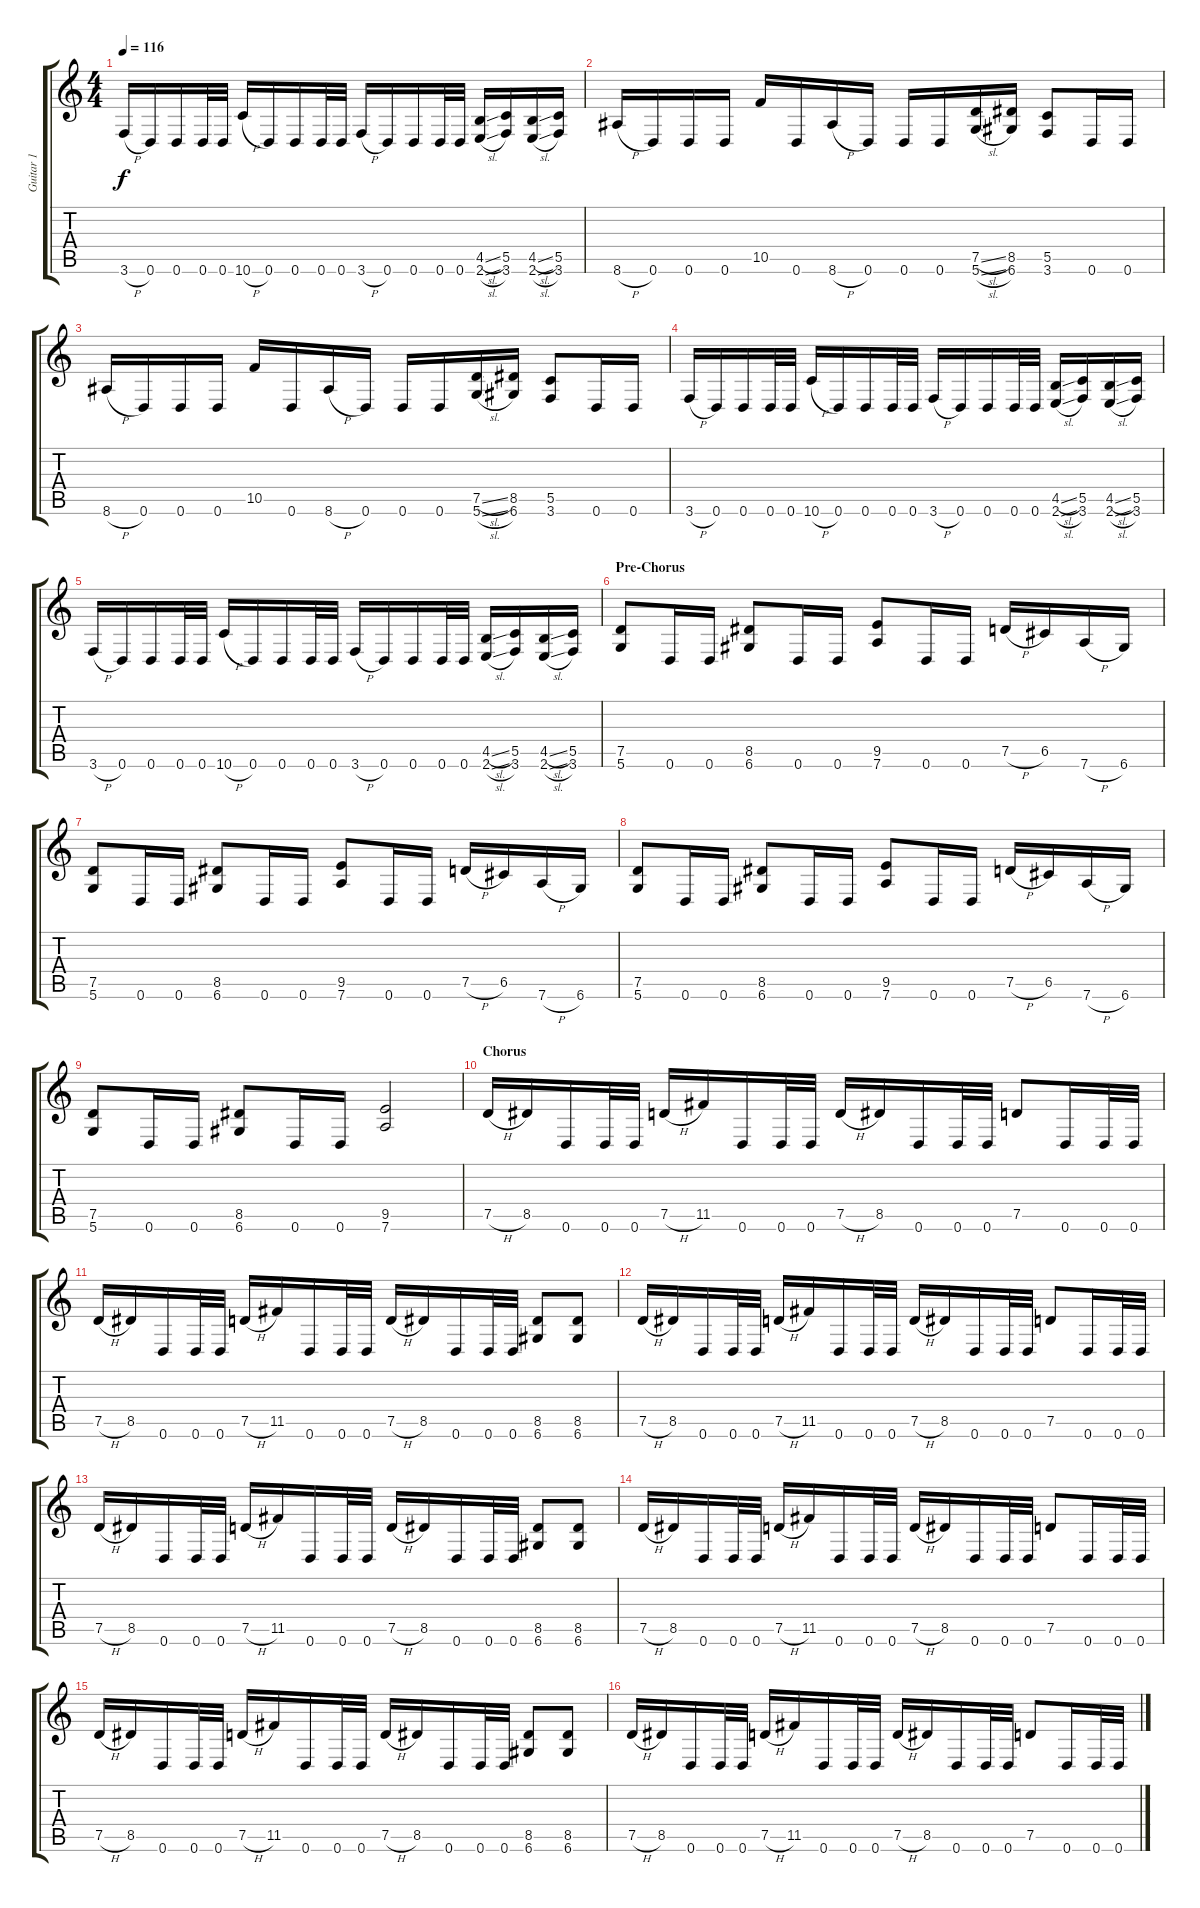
\track ("Guitar 1" "Guitar 1") {instrument distortionguitar}
\staff {score tabs}
\tuning (D4 A3 F3 C3 G2 D2) {hide}
\ts (4 4)
\tempo 116
\clef g2
\ks c
3.6{h}.16{dy f} 0.6.16 0.6.16 0.6.32 0.6.32 10.6{h}.16 0.6.16 0.6.16 0.6.32 0.6.32 3.6{h}.16 0.6.16 0.6.16 0.6.32 0.6.32 (4.5{sl} 2.6{sl}).16 (5.5 3.6).16 (4.5{sl} 2.6{sl}).16 (5.5 3.6).16 |
8.6{h}.16 0.6.16 0.6.16 0.6.16 10.5.16 0.6.16 8.6{h}.16 0.6.16 0.6.16 0.6.16 (7.5{sl} 5.6{sl}).16 (8.5 6.6).16 (5.5 3.6).8 0.6.16 0.6.16 |
8.6{h}.16 0.6.16 0.6.16 0.6.16 10.5.16 0.6.16 8.6{h}.16 0.6.16 0.6.16 0.6.16 (7.5{sl} 5.6{sl}).16 (8.5 6.6).16 (5.5 3.6).8 0.6.16 0.6.16 |
3.6{h}.16 0.6.16 0.6.16 0.6.32 0.6.32 10.6{h}.16 0.6.16 0.6.16 0.6.32 0.6.32 3.6{h}.16 0.6.16 0.6.16 0.6.32 0.6.32 (4.5{sl} 2.6{sl}).16 (5.5 3.6).16 (4.5{sl} 2.6{sl}).16 (5.5 3.6).16 |
3.6{h}.16 0.6.16 0.6.16 0.6.32 0.6.32 10.6{h}.16 0.6.16 0.6.16 0.6.32 0.6.32 3.6{h}.16 0.6.16 0.6.16 0.6.32 0.6.32 (4.5{sl} 2.6{sl}).16 (5.5 3.6).16 (4.5{sl} 2.6{sl}).16 (5.5 3.6).16 |
\section ("" "Pre-Chorus")
(7.5 5.6).8 0.6.16 0.6.16 (8.5 6.6).8 0.6.16 0.6.16 (9.5 7.6).8 0.6.16 0.6.16 7.5{h}.16 6.5.16 7.6{h}.16 6.6.16 |
(7.5 5.6).8 0.6.16 0.6.16 (8.5 6.6).8 0.6.16 0.6.16 (9.5 7.6).8 0.6.16 0.6.16 7.5{h}.16 6.5.16 7.6{h}.16 6.6.16 |
(7.5 5.6).8 0.6.16 0.6.16 (8.5 6.6).8 0.6.16 0.6.16 (9.5 7.6).8 0.6.16 0.6.16 7.5{h}.16 6.5.16 7.6{h}.16 6.6.16 |
(7.5 5.6).8 0.6.16 0.6.16 (8.5 6.6).8 0.6.16 0.6.16 (9.5 7.6).2 |
\section ("" "Chorus")
7.5{h}.16 8.5.16 0.6.16 0.6.32 0.6.32 7.5{h}.16 11.5.16 0.6.16 0.6.32 0.6.32 7.5{h}.16 8.5.16 0.6.16 0.6.32 0.6.32 7.5.8 0.6.16 0.6.32 0.6.32 |
7.5{h}.16 8.5.16 0.6.16 0.6.32 0.6.32 7.5{h}.16 11.5.16 0.6.16 0.6.32 0.6.32 7.5{h}.16 8.5.16 0.6.16 0.6.32 0.6.32 (8.5 6.6).8 (8.5 6.6).8 |
7.5{h}.16 8.5.16 0.6.16 0.6.32 0.6.32 7.5{h}.16 11.5.16 0.6.16 0.6.32 0.6.32 7.5{h}.16 8.5.16 0.6.16 0.6.32 0.6.32 7.5.8 0.6.16 0.6.32 0.6.32 |
7.5{h}.16 8.5.16 0.6.16 0.6.32 0.6.32 7.5{h}.16 11.5.16 0.6.16 0.6.32 0.6.32 7.5{h}.16 8.5.16 0.6.16 0.6.32 0.6.32 (8.5 6.6).8 (8.5 6.6).8 |
7.5{h}.16 8.5.16 0.6.16 0.6.32 0.6.32 7.5{h}.16 11.5.16 0.6.16 0.6.32 0.6.32 7.5{h}.16 8.5.16 0.6.16 0.6.32 0.6.32 7.5.8 0.6.16 0.6.32 0.6.32 |
7.5{h}.16 8.5.16 0.6.16 0.6.32 0.6.32 7.5{h}.16 11.5.16 0.6.16 0.6.32 0.6.32 7.5{h}.16 8.5.16 0.6.16 0.6.32 0.6.32 (8.5 6.6).8 (8.5 6.6).8 |
7.5{h}.16 8.5.16 0.6.16 0.6.32 0.6.32 7.5{h}.16 11.5.16 0.6.16 0.6.32 0.6.32 7.5{h}.16 8.5.16 0.6.16 0.6.32 0.6.32 7.5.8 0.6.16 0.6.32 0.6.32
